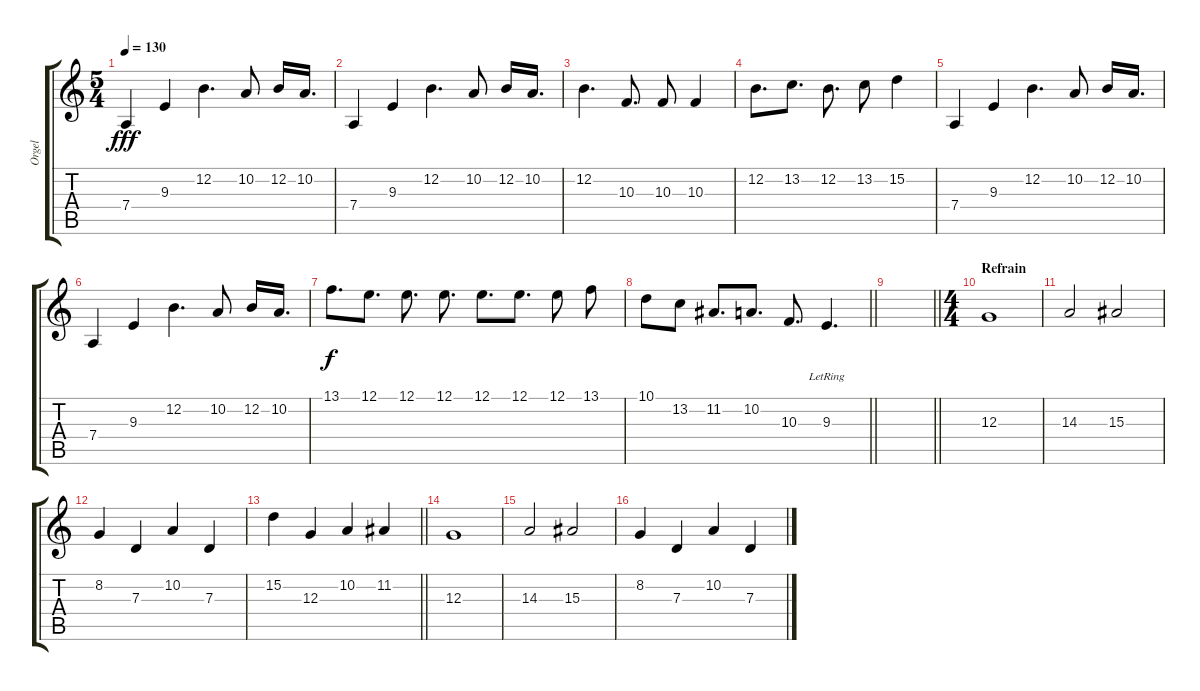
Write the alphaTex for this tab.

\track ("Orgel" "Orgel") {instrument drawbarorgan}
\staff {score tabs}
\tuning (E4 B3 G3 D3 A2 E2) {hide}
\ts (5 4)
\tempo 130
\clef g2
\ks c
7.4.4{dy fff} 9.3.4 12.2.4{d} 10.2.8 12.2.16 10.2.16{d} |
7.4.4 9.3.4 12.2.4{d} 10.2.8 12.2.16 10.2.16{d} |
12.2.4{d} 10.3.8{d} 10.3.8 10.3.4 |
12.2.8{d} 13.2.8{d} 12.2.8{d} 13.2.8 15.2.4 |
7.4.4 9.3.4 12.2.4{d} 10.2.8 12.2.16 10.2.16{d} |
7.4.4 9.3.4 12.2.4{d} 10.2.8 12.2.16 10.2.16{d} |
13.1.8{d dy f} 12.1.8{d} 12.1.8{d} 12.1.8{d} 12.1.8{d} 12.1.8{d} 12.1.8 13.1.8 |
\barLineRight lightlight
10.1.8 13.2.8 11.2.8{d} 10.2.8{d} 10.3.8{d} 9.3{lr}.4{d} |
\barLineRight lightlight
|
\ts (4 4)
\section ("" "Refrain")
12.3.1 |
14.3.2 15.3.2 |
8.2.4 7.3.4 10.2.4 7.3.4 |
\barLineRight lightlight
15.2.4 12.3.4 10.2.4 11.2.4 |
12.3.1 |
14.3.2 15.3.2 |
8.2.4 7.3.4 10.2.4 7.3.4
